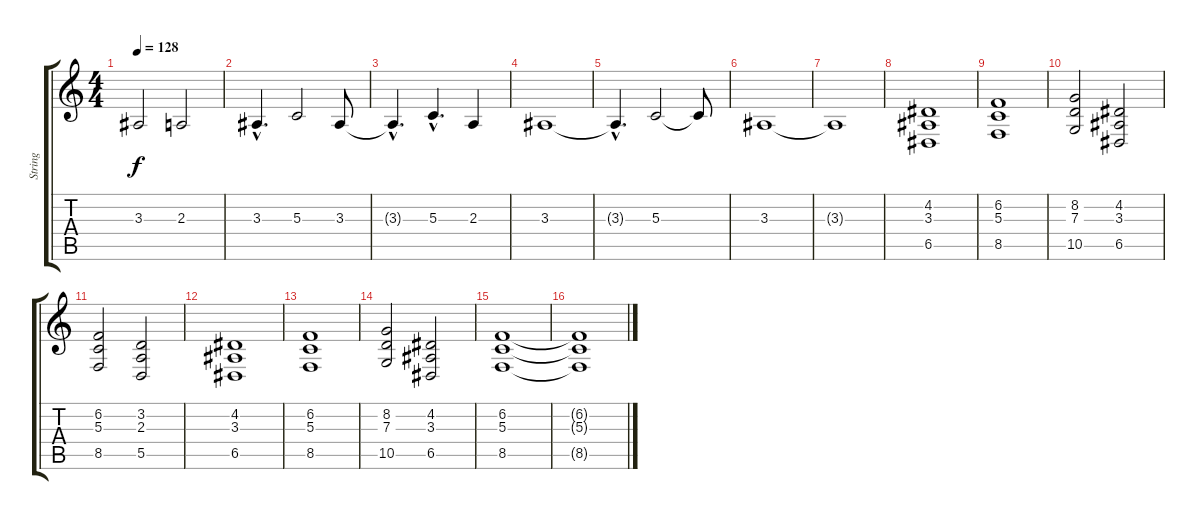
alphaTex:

\track ("String" "String") {instrument stringensemble1}
\staff {score tabs}
\tuning (E4 B3 G3 D3 A2 E2) {hide}
\ts (4 4)
\tempo 128
\clef g2
\ks c
3.3{t}.2{dy f} 2.3.2 |
3.3{hac}.4{d} 5.3.2 3.3.8 |
3.3{hac t}.4{d} 5.3{hac}.4{d} 2.3.4 |
3.3.1 |
3.3{hac t}.4{d} 5.3.2 5.3{t}.8 |
3.3.1 |
3.3{t}.1 |
(4.2 3.3 6.5).1 |
(6.2 5.3 8.5).1 |
(8.2 7.3 10.5).2 (4.2 3.3 6.5).2 |
(6.2 5.3 8.5).2 (3.2 2.3 5.5).2 |
(4.2 3.3 6.5).1 |
(6.2 5.3 8.5).1 |
(8.2 7.3 10.5).2 (4.2 3.3 6.5).2 |
(6.2 5.3 8.5).1 |
(6.2{t} 5.3{t} 8.5{t}).1
